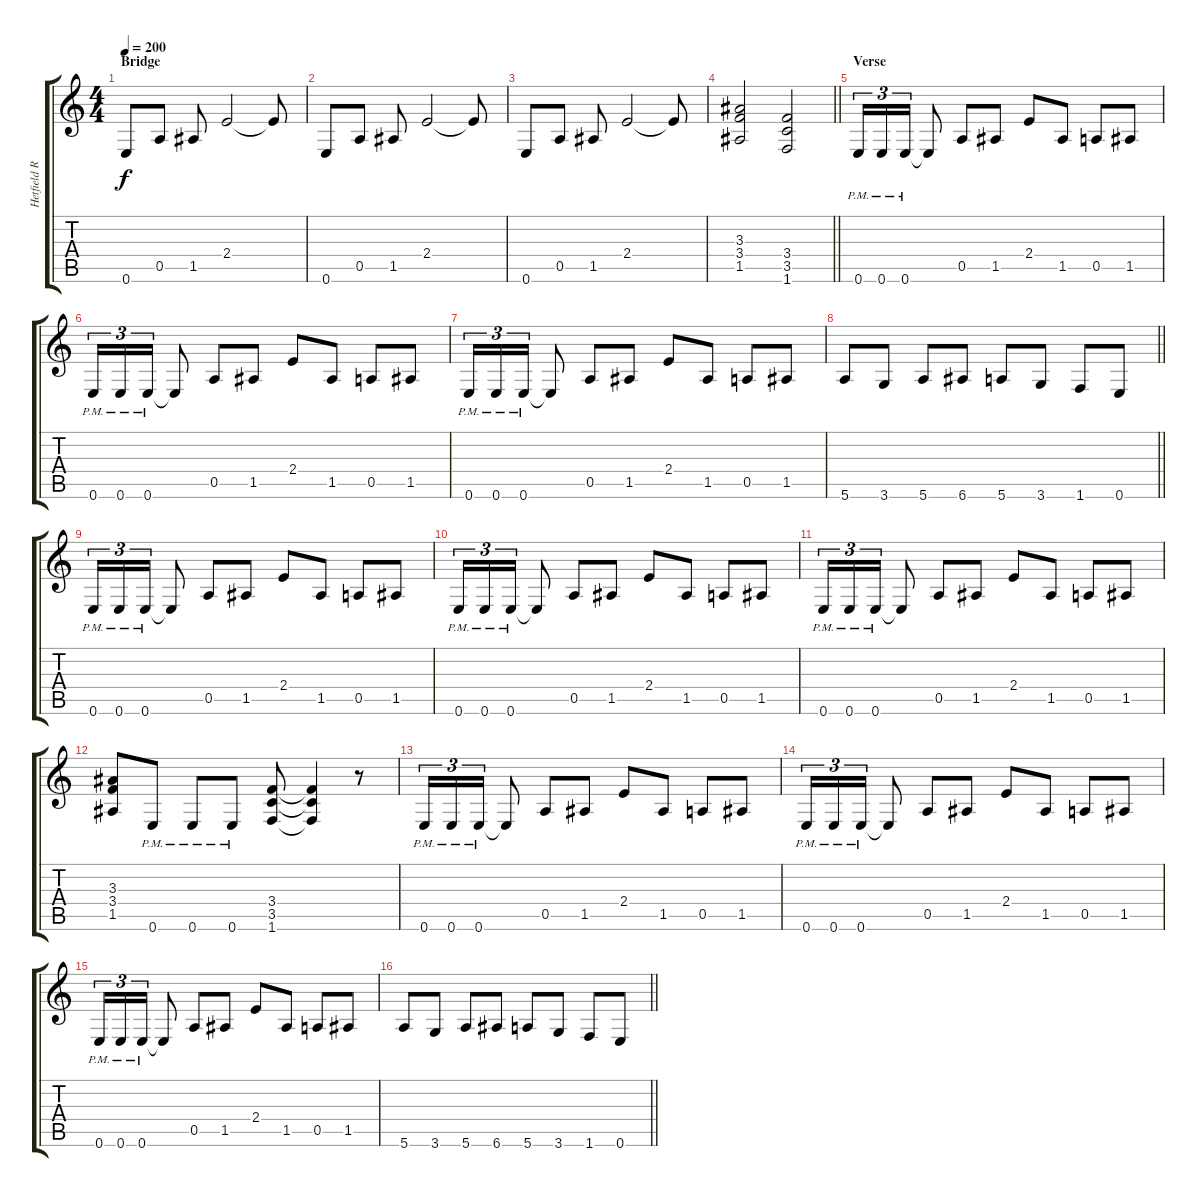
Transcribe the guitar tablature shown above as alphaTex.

\track ("Hetfield Rythem" "Hetfield R") {instrument distortionguitar}
\staff {score tabs}
\tuning (E4 B3 G3 D3 A2 E2) {hide}
\ts (4 4)
\section ("" "Bridge")
\tempo 200
\clef g2
\ks c
0.6.8{dy f} 0.5.8 1.5.8 2.4.2 2.4{t}.8 |
0.6.8 0.5.8 1.5.8 2.4.2 2.4{t}.8 |
0.6.8 0.5.8 1.5.8 2.4.2 2.4{t}.8 |
\barLineRight lightlight
(3.3 3.4 1.5).2 (3.4 3.5 1.6).2 |
\section ("" "Verse")
0.6{pm}.16{tu (3 2)} 0.6{pm}.16{tu (3 2)} 0.6{pm}.16{tu (3 2)} 0.6{t}.8 0.5.8 1.5.8 2.4.8 1.5.8 0.5.8 1.5.8 |
0.6{pm}.16{tu (3 2)} 0.6{pm}.16{tu (3 2)} 0.6{pm}.16{tu (3 2)} 0.6{t}.8 0.5.8 1.5.8 2.4.8 1.5.8 0.5.8 1.5.8 |
0.6{pm}.16{tu (3 2)} 0.6{pm}.16{tu (3 2)} 0.6{pm}.16{tu (3 2)} 0.6{t}.8 0.5.8 1.5.8 2.4.8 1.5.8 0.5.8 1.5.8 |
\barLineRight lightlight
5.6.8 3.6.8 5.6.8 6.6.8 5.6.8 3.6.8 1.6.8 0.6.8 |
0.6{pm}.16{tu (3 2)} 0.6{pm}.16{tu (3 2)} 0.6{pm}.16{tu (3 2)} 0.6{t}.8 0.5.8 1.5.8 2.4.8 1.5.8 0.5.8 1.5.8 |
0.6{pm}.16{tu (3 2)} 0.6{pm}.16{tu (3 2)} 0.6{pm}.16{tu (3 2)} 0.6{t}.8 0.5.8 1.5.8 2.4.8 1.5.8 0.5.8 1.5.8 |
0.6{pm}.16{tu (3 2)} 0.6{pm}.16{tu (3 2)} 0.6{pm}.16{tu (3 2)} 0.6{t}.8 0.5.8 1.5.8 2.4.8 1.5.8 0.5.8 1.5.8 |
(3.3 3.4 1.5).8 0.6{pm}.8 0.6{pm}.8 0.6{pm}.8 (3.4 3.5 1.6).8 (3.4{t} 3.5{t} 1.6{t}).4 r.8 |
0.6{pm}.16{tu (3 2)} 0.6{pm}.16{tu (3 2)} 0.6{pm}.16{tu (3 2)} 0.6{t}.8 0.5.8 1.5.8 2.4.8 1.5.8 0.5.8 1.5.8 |
0.6{pm}.16{tu (3 2)} 0.6{pm}.16{tu (3 2)} 0.6{pm}.16{tu (3 2)} 0.6{t}.8 0.5.8 1.5.8 2.4.8 1.5.8 0.5.8 1.5.8 |
0.6{pm}.16{tu (3 2)} 0.6{pm}.16{tu (3 2)} 0.6{pm}.16{tu (3 2)} 0.6{t}.8 0.5.8 1.5.8 2.4.8 1.5.8 0.5.8 1.5.8 |
\barLineRight lightlight
5.6.8 3.6.8 5.6.8 6.6.8 5.6.8 3.6.8 1.6.8 0.6.8
